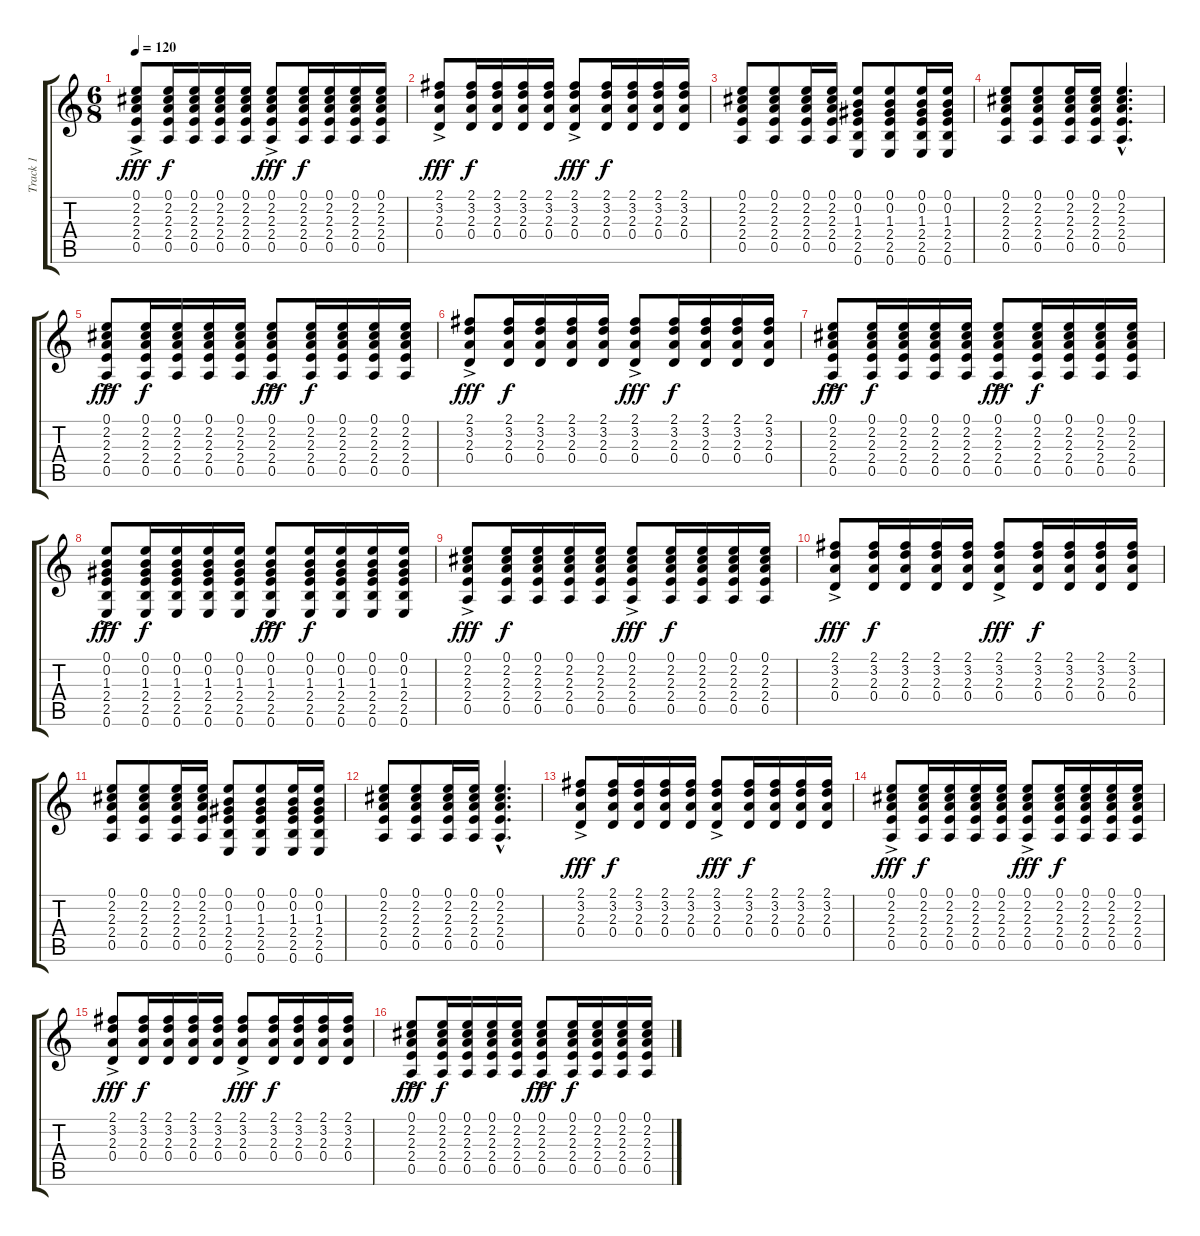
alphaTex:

\track ("Track 1" "Track 1") {instrument acousticguitarnylon}
\staff {score tabs}
\tuning (E4 B3 G3 D3 A2 E2) {hide}
\ts (6 8)
\tempo 120
\clef g2
\ks c
(0.1{ac} 2.2 2.3 2.4 0.5).8{dy fff} (0.1 2.2 2.3 2.4 0.5).16{dy f} (0.1 2.2 2.3 2.4 0.5).16 (0.1 2.2 2.3 2.4 0.5).16 (0.1 2.2 2.3 2.4 0.5).16 (0.1{ac} 2.2 2.3 2.4 0.5).8{dy fff} (0.1 2.2 2.3 2.4 0.5).16{dy f} (0.1 2.2 2.3 2.4 0.5).16 (0.1 2.2 2.3 2.4 0.5).16 (0.1 2.2 2.3 2.4 0.5).16 |
(2.1{ac} 3.2 2.3 0.4).8{dy fff} (2.1 3.2 2.3 0.4).16{dy f} (2.1 3.2 2.3 0.4).16 (2.1 3.2 2.3 0.4).16 (2.1 3.2 2.3 0.4).16 (2.1{ac} 3.2 2.3 0.4).8{dy fff} (2.1 3.2 2.3 0.4).16{dy f} (2.1 3.2 2.3 0.4).16 (2.1 3.2 2.3 0.4).16 (2.1 3.2 2.3 0.4).16 |
(0.1 2.2 2.3 2.4 0.5).8 (0.1 2.2 2.3 2.4 0.5).8 (0.1 2.2 2.3 2.4 0.5).16 (0.1 2.2 2.3 2.4 0.5).16 (0.1 0.2 1.3 2.4 2.5 0.6).8 (0.1 0.2 1.3 2.4 2.5 0.6).8 (0.1 0.2 1.3 2.4 2.5 0.6).16 (0.1 0.2 1.3 2.4 2.5 0.6).16 |
(0.1 2.2 2.3 2.4 0.5).8 (0.1 2.2 2.3 2.4 0.5).8 (0.1 2.2 2.3 2.4 0.5).16 (0.1 2.2 2.3 2.4 0.5).16 (0.1{hac} 2.2{hac} 2.3{hac} 2.4{hac} 0.5{hac}).4{d} |
(0.1{ac} 2.2 2.3 2.4 0.5).8{dy fff} (0.1 2.2 2.3 2.4 0.5).16{dy f} (0.1 2.2 2.3 2.4 0.5).16 (0.1 2.2 2.3 2.4 0.5).16 (0.1 2.2 2.3 2.4 0.5).16 (0.1{ac} 2.2 2.3 2.4 0.5).8{dy fff} (0.1 2.2 2.3 2.4 0.5).16{dy f} (0.1 2.2 2.3 2.4 0.5).16 (0.1 2.2 2.3 2.4 0.5).16 (0.1 2.2 2.3 2.4 0.5).16 |
(2.1{ac} 3.2 2.3 0.4).8{dy fff} (2.1 3.2 2.3 0.4).16{dy f} (2.1 3.2 2.3 0.4).16 (2.1 3.2 2.3 0.4).16 (2.1 3.2 2.3 0.4).16 (2.1{ac} 3.2 2.3 0.4).8{dy fff} (2.1 3.2 2.3 0.4).16{dy f} (2.1 3.2 2.3 0.4).16 (2.1 3.2 2.3 0.4).16 (2.1 3.2 2.3 0.4).16 |
(0.1{ac} 2.2 2.3 2.4 0.5).8{dy fff} (0.1 2.2 2.3 2.4 0.5).16{dy f} (0.1 2.2 2.3 2.4 0.5).16 (0.1 2.2 2.3 2.4 0.5).16 (0.1 2.2 2.3 2.4 0.5).16 (0.1{ac} 2.2 2.3 2.4 0.5).8{dy fff} (0.1 2.2 2.3 2.4 0.5).16{dy f} (0.1 2.2 2.3 2.4 0.5).16 (0.1 2.2 2.3 2.4 0.5).16 (0.1 2.2 2.3 2.4 0.5).16 |
(0.1 0.2 1.3 2.4 2.5 0.6{ac}).8{dy fff} (0.1 0.2 1.3 2.4 2.5 0.6).16{dy f} (0.1 0.2 1.3 2.4 2.5 0.6).16 (0.1 0.2 1.3 2.4 2.5 0.6).16 (0.1 0.2 1.3 2.4 2.5 0.6).16 (0.1 0.2 1.3 2.4 2.5 0.6{ac}).8{dy fff} (0.1 0.2 1.3 2.4 2.5 0.6).16{dy f} (0.1 0.2 1.3 2.4 2.5 0.6).16 (0.1 0.2 1.3 2.4 2.5 0.6).16 (0.1 0.2 1.3 2.4 2.5 0.6).16 |
(0.1{ac} 2.2 2.3 2.4 0.5).8{dy fff} (0.1 2.2 2.3 2.4 0.5).16{dy f} (0.1 2.2 2.3 2.4 0.5).16 (0.1 2.2 2.3 2.4 0.5).16 (0.1 2.2 2.3 2.4 0.5).16 (0.1{ac} 2.2 2.3 2.4 0.5).8{dy fff} (0.1 2.2 2.3 2.4 0.5).16{dy f} (0.1 2.2 2.3 2.4 0.5).16 (0.1 2.2 2.3 2.4 0.5).16 (0.1 2.2 2.3 2.4 0.5).16 |
(2.1{ac} 3.2 2.3 0.4).8{dy fff} (2.1 3.2 2.3 0.4).16{dy f} (2.1 3.2 2.3 0.4).16 (2.1 3.2 2.3 0.4).16 (2.1 3.2 2.3 0.4).16 (2.1{ac} 3.2 2.3 0.4).8{dy fff} (2.1 3.2 2.3 0.4).16{dy f} (2.1 3.2 2.3 0.4).16 (2.1 3.2 2.3 0.4).16 (2.1 3.2 2.3 0.4).16 |
(0.1 2.2 2.3 2.4 0.5).8 (0.1 2.2 2.3 2.4 0.5).8 (0.1 2.2 2.3 2.4 0.5).16 (0.1 2.2 2.3 2.4 0.5).16 (0.1 0.2 1.3 2.4 2.5 0.6).8 (0.1 0.2 1.3 2.4 2.5 0.6).8 (0.1 0.2 1.3 2.4 2.5 0.6).16 (0.1 0.2 1.3 2.4 2.5 0.6).16 |
(0.1 2.2 2.3 2.4 0.5).8 (0.1 2.2 2.3 2.4 0.5).8 (0.1 2.2 2.3 2.4 0.5).16 (0.1 2.2 2.3 2.4 0.5).16 (0.1{hac} 2.2{hac} 2.3{hac} 2.4{hac} 0.5{hac}).4{d} |
(2.1{ac} 3.2 2.3 0.4).8{dy fff} (2.1 3.2 2.3 0.4).16{dy f} (2.1 3.2 2.3 0.4).16 (2.1 3.2 2.3 0.4).16 (2.1 3.2 2.3 0.4).16 (2.1{ac} 3.2 2.3 0.4).8{dy fff} (2.1 3.2 2.3 0.4).16{dy f} (2.1 3.2 2.3 0.4).16 (2.1 3.2 2.3 0.4).16 (2.1 3.2 2.3 0.4).16 |
(0.1{ac} 2.2 2.3 2.4 0.5).8{dy fff} (0.1 2.2 2.3 2.4 0.5).16{dy f} (0.1 2.2 2.3 2.4 0.5).16 (0.1 2.2 2.3 2.4 0.5).16 (0.1 2.2 2.3 2.4 0.5).16 (0.1{ac} 2.2 2.3 2.4 0.5).8{dy fff} (0.1 2.2 2.3 2.4 0.5).16{dy f} (0.1 2.2 2.3 2.4 0.5).16 (0.1 2.2 2.3 2.4 0.5).16 (0.1 2.2 2.3 2.4 0.5).16 |
(2.1{ac} 3.2 2.3 0.4).8{dy fff} (2.1 3.2 2.3 0.4).16{dy f} (2.1 3.2 2.3 0.4).16 (2.1 3.2 2.3 0.4).16 (2.1 3.2 2.3 0.4).16 (2.1{ac} 3.2 2.3 0.4).8{dy fff} (2.1 3.2 2.3 0.4).16{dy f} (2.1 3.2 2.3 0.4).16 (2.1 3.2 2.3 0.4).16 (2.1 3.2 2.3 0.4).16 |
(0.1{ac} 2.2 2.3 2.4 0.5).8{dy fff} (0.1 2.2 2.3 2.4 0.5).16{dy f} (0.1 2.2 2.3 2.4 0.5).16 (0.1 2.2 2.3 2.4 0.5).16 (0.1 2.2 2.3 2.4 0.5).16 (0.1{ac} 2.2 2.3 2.4 0.5).8{dy fff} (0.1 2.2 2.3 2.4 0.5).16{dy f} (0.1 2.2 2.3 2.4 0.5).16 (0.1 2.2 2.3 2.4 0.5).16 (0.1 2.2 2.3 2.4 0.5).16
